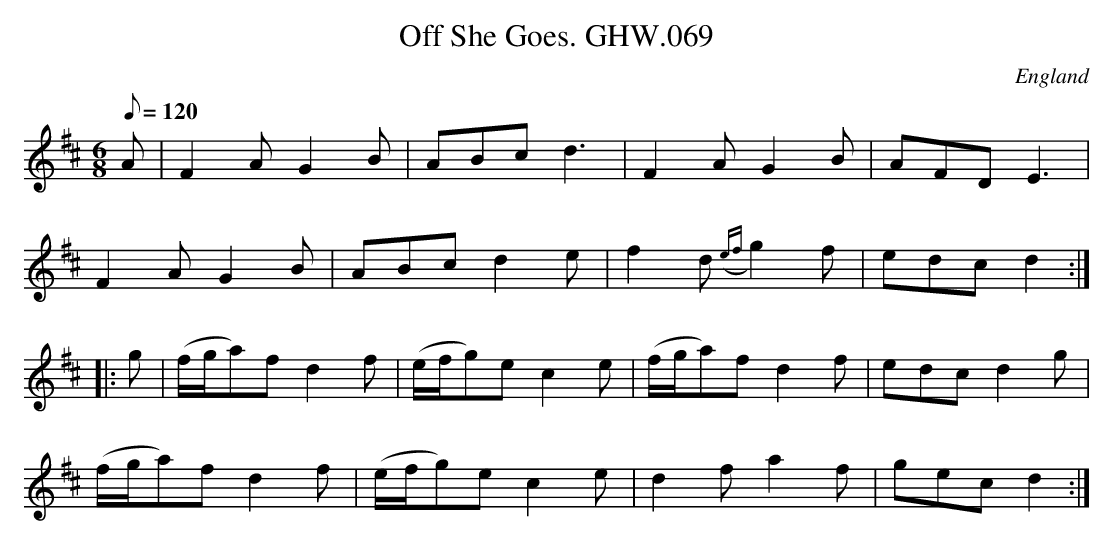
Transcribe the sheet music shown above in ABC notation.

X:1
T:Off She Goes. GHW.069
M:6/8
L:1/8
Q:120
O:England
K:D
A|F2A G2B|ABc d3|F2AG2B|AFD E3|!
F2AG2B|ABc d2e|f2d({ef}g2)f|edc d2:|!
|:g|(f/g/a)f d2f|(e/f/g)e c2 e|(f/g/a)fd2f|edc d2 g|!
(f/g/a)f d2f|(e/f/g)e c2 e|d2f a2 f|gec d2:|
